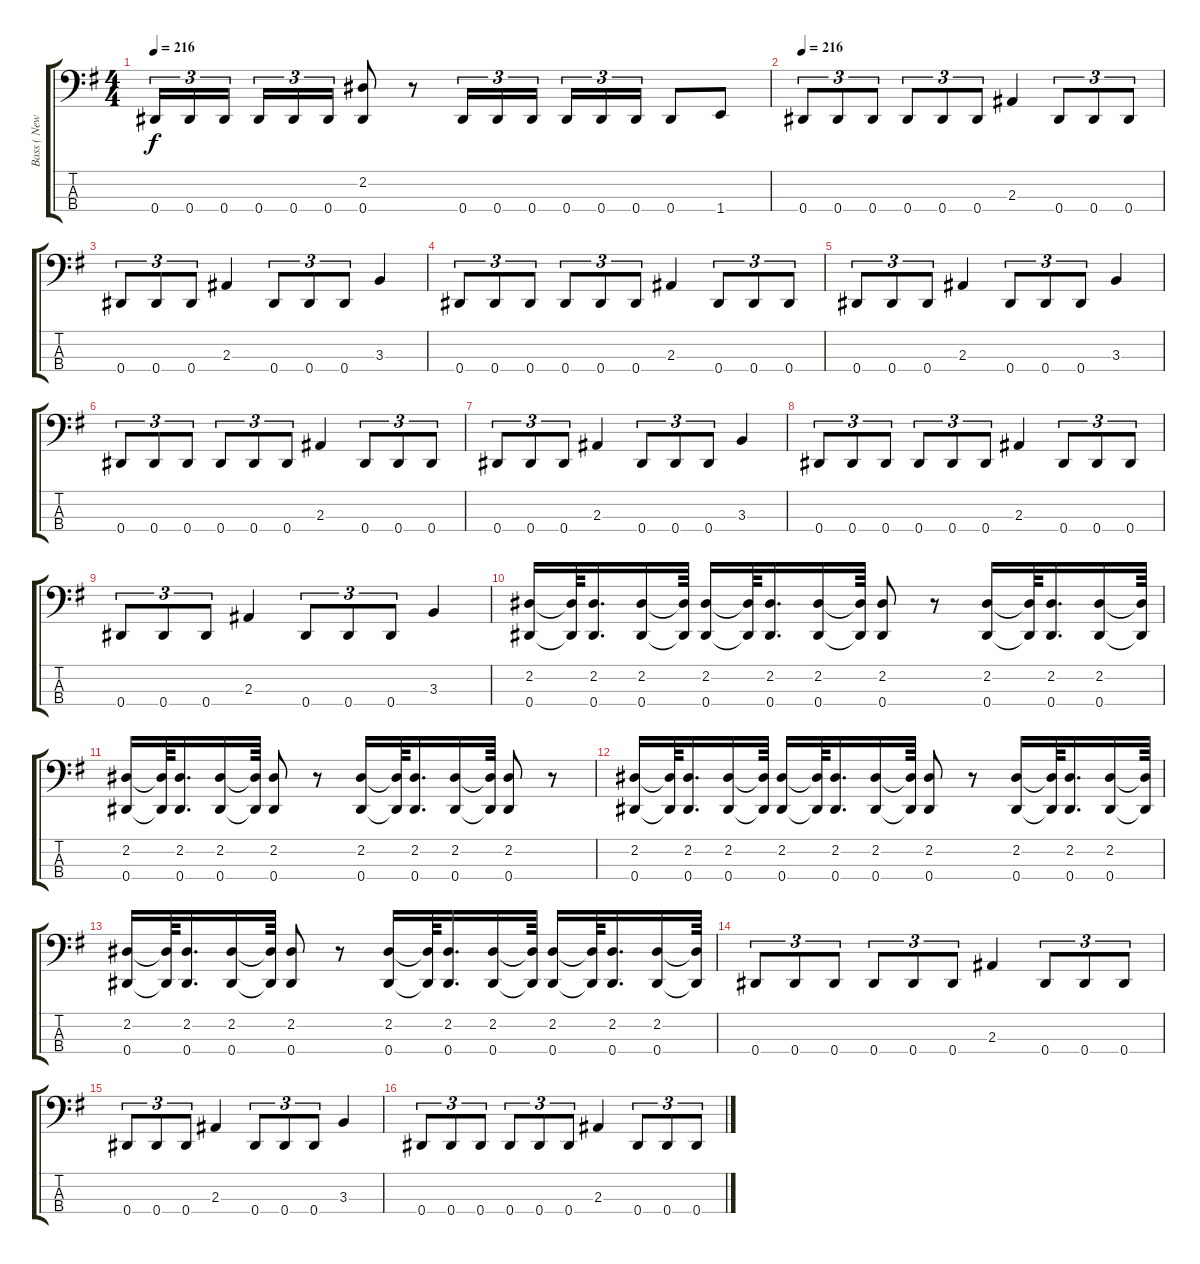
\track ("Bass ( Newsted )" "Bass ( New") {instrument electricbasspick}
\staff {score tabs}
\tuning (Gb2 Db2 Ab1 Eb1) {hide}
\ts (4 4)
\tempo 216
\clef f4
\ks g
0.4.16{tu (3 2) dy f} 0.4.16{tu (3 2)} 0.4.16{tu (3 2) beam splitsecondary} 0.4.16{tu (3 2)} 0.4.16{tu (3 2)} 0.4.16{tu (3 2)} (2.2 0.4).8 r.8 0.4.16{tu (3 2)} 0.4.16{tu (3 2)} 0.4.16{tu (3 2) beam splitsecondary} 0.4.16{tu (3 2)} 0.4.16{tu (3 2)} 0.4.16{tu (3 2)} 0.4.8 1.4.8 |
\tempo 216
0.4.8{tu (3 2)} 0.4.8{tu (3 2)} 0.4.8{tu (3 2)} 0.4.8{tu (3 2)} 0.4.8{tu (3 2)} 0.4.8{tu (3 2)} 2.3.4 0.4.8{tu (3 2)} 0.4.8{tu (3 2)} 0.4.8{tu (3 2)} |
0.4.8{tu (3 2)} 0.4.8{tu (3 2)} 0.4.8{tu (3 2)} 2.3.4 0.4.8{tu (3 2)} 0.4.8{tu (3 2)} 0.4.8{tu (3 2)} 3.3.4 |
0.4.8{tu (3 2)} 0.4.8{tu (3 2)} 0.4.8{tu (3 2)} 0.4.8{tu (3 2)} 0.4.8{tu (3 2)} 0.4.8{tu (3 2)} 2.3.4 0.4.8{tu (3 2)} 0.4.8{tu (3 2)} 0.4.8{tu (3 2)} |
0.4.8{tu (3 2)} 0.4.8{tu (3 2)} 0.4.8{tu (3 2)} 2.3.4 0.4.8{tu (3 2)} 0.4.8{tu (3 2)} 0.4.8{tu (3 2)} 3.3.4 |
0.4.8{tu (3 2)} 0.4.8{tu (3 2)} 0.4.8{tu (3 2)} 0.4.8{tu (3 2)} 0.4.8{tu (3 2)} 0.4.8{tu (3 2)} 2.3.4 0.4.8{tu (3 2)} 0.4.8{tu (3 2)} 0.4.8{tu (3 2)} |
0.4.8{tu (3 2)} 0.4.8{tu (3 2)} 0.4.8{tu (3 2)} 2.3.4 0.4.8{tu (3 2)} 0.4.8{tu (3 2)} 0.4.8{tu (3 2)} 3.3.4 |
0.4.8{tu (3 2)} 0.4.8{tu (3 2)} 0.4.8{tu (3 2)} 0.4.8{tu (3 2)} 0.4.8{tu (3 2)} 0.4.8{tu (3 2)} 2.3.4 0.4.8{tu (3 2)} 0.4.8{tu (3 2)} 0.4.8{tu (3 2)} |
0.4.8{tu (3 2)} 0.4.8{tu (3 2)} 0.4.8{tu (3 2)} 2.3.4 0.4.8{tu (3 2)} 0.4.8{tu (3 2)} 0.4.8{tu (3 2)} 3.3.4 |
(2.2 0.4).16 (2.2{t} 0.4{t}).64 (2.2 0.4).16{d} (2.2 0.4).16 (2.2{t} 0.4{t}).64 (2.2 0.4).16 (2.2{t} 0.4{t}).64 (2.2 0.4).16{d} (2.2 0.4).16 (2.2{t} 0.4{t}).64 (2.2 0.4).8 r.8 (2.2 0.4).16 (2.2{t} 0.4{t}).64 (2.2 0.4).16{d} (2.2 0.4).16 (2.2{t} 0.4{t}).64 |
(2.2 0.4).16 (2.2{t} 0.4{t}).64 (2.2 0.4).16{d} (2.2 0.4).16 (2.2{t} 0.4{t}).64 (2.2 0.4).8 r.8 (2.2 0.4).16 (2.2{t} 0.4{t}).64 (2.2 0.4).16{d} (2.2 0.4).16 (2.2{t} 0.4{t}).64 (2.2 0.4).8 r.8 |
(2.2 0.4).16 (2.2{t} 0.4{t}).64 (2.2 0.4).16{d} (2.2 0.4).16 (2.2{t} 0.4{t}).64 (2.2 0.4).16 (2.2{t} 0.4{t}).64 (2.2 0.4).16{d} (2.2 0.4).16 (2.2{t} 0.4{t}).64 (2.2 0.4).8 r.8 (2.2 0.4).16 (2.2{t} 0.4{t}).64 (2.2 0.4).16{d} (2.2 0.4).16 (2.2{t} 0.4{t}).64 |
(2.2 0.4).16 (2.2{t} 0.4{t}).64 (2.2 0.4).16{d} (2.2 0.4).16 (2.2{t} 0.4{t}).64 (2.2 0.4).8 r.8 (2.2 0.4).16 (2.2{t} 0.4{t}).64 (2.2 0.4).16{d} (2.2 0.4).16 (2.2{t} 0.4{t}).64 (2.2 0.4).16 (2.2{t} 0.4{t}).64 (2.2 0.4).16{d} (2.2 0.4).16 (2.2{t} 0.4{t}).64 |
0.4.8{tu (3 2)} 0.4.8{tu (3 2)} 0.4.8{tu (3 2)} 0.4.8{tu (3 2)} 0.4.8{tu (3 2)} 0.4.8{tu (3 2)} 2.3.4 0.4.8{tu (3 2)} 0.4.8{tu (3 2)} 0.4.8{tu (3 2)} |
0.4.8{tu (3 2)} 0.4.8{tu (3 2)} 0.4.8{tu (3 2)} 2.3.4 0.4.8{tu (3 2)} 0.4.8{tu (3 2)} 0.4.8{tu (3 2)} 3.3.4 |
0.4.8{tu (3 2)} 0.4.8{tu (3 2)} 0.4.8{tu (3 2)} 0.4.8{tu (3 2)} 0.4.8{tu (3 2)} 0.4.8{tu (3 2)} 2.3.4 0.4.8{tu (3 2)} 0.4.8{tu (3 2)} 0.4.8{tu (3 2)}
